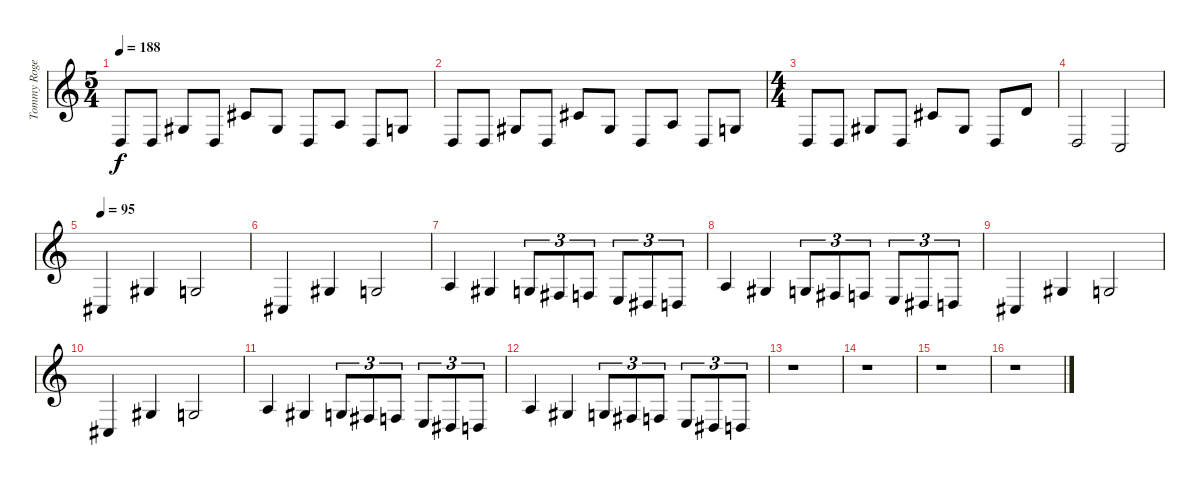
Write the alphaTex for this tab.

\track ("Tommy Rogers" "Tommy Roge") {instrument lead1square}
\staff {score}
\tuning (E4 B3 G3 D3 A2 E2 B1) {hide}
\ts (5 4)
\tempo 188
\clef g2
\ks c
3.7.8{ot 8vb dy f} 3.7.8{ot 8vb} 4.6.8{ot 8vb} 3.7.8{ot 8vb} 4.5.8{ot 8vb} 4.6.8{ot 8vb} 3.7.8{ot 8vb} 5.6.8{ot 8vb} 3.7.8{ot 8vb} 3.6.8{ot 8vb} |
3.7.8{ot 8vb} 3.7.8{ot 8vb} 4.6.8{ot 8vb} 3.7.8{ot 8vb} 4.5.8{ot 8vb} 4.6.8{ot 8vb} 3.7.8{ot 8vb} 5.6.8{ot 8vb} 3.7.8{ot 8vb} 3.6.8{ot 8vb} |
\ts (4 4)
3.7.8{ot 8vb} 3.7.8{ot 8vb} 4.6.8{ot 8vb} 3.7.8{ot 8vb} 4.5.8{ot 8vb} 4.6.8{ot 8vb} 3.7.8{ot 8vb} 5.5.8{ot 8vb} |
3.7.2{ot 8vb} 1.7.2{ot 8vb} |
\tempo 95
2.7.4{ot 8vb} 4.6.4{ot 8vb} 3.6.2{ot 8vb} |
2.7.4{ot 8vb} 4.6.4{ot 8vb} 3.6.2{ot 8vb} |
5.6.4{ot 8vb} 4.6.4{ot 8vb} 3.6.8{tu (3 2) ot 8vb} 2.6.8{tu (3 2) ot 8vb} 1.6.8{tu (3 2) ot 8vb} 0.6.8{tu (3 2) ot 8vb} 4.7.8{tu (3 2) ot 8vb} 3.7.8{tu (3 2) ot 8vb} |
5.6.4{ot 8vb} 4.6.4{ot 8vb} 3.6.8{tu (3 2) ot 8vb} 2.6.8{tu (3 2) ot 8vb} 1.6.8{tu (3 2) ot 8vb} 0.6.8{tu (3 2) ot 8vb} 4.7.8{tu (3 2) ot 8vb} 3.7.8{tu (3 2) ot 8vb} |
2.7.4{ot 8vb} 4.6.4{ot 8vb} 3.6.2{ot 8vb} |
2.7.4{ot 8vb} 4.6.4{ot 8vb} 3.6.2{ot 8vb} |
5.6.4{ot 8vb} 4.6.4{ot 8vb} 3.6.8{tu (3 2) ot 8vb} 2.6.8{tu (3 2) ot 8vb} 1.6.8{tu (3 2) ot 8vb} 0.6.8{tu (3 2) ot 8vb} 4.7.8{tu (3 2) ot 8vb} 3.7.8{tu (3 2) ot 8vb} |
5.6.4{ot 8vb} 4.6.4{ot 8vb} 3.6.8{tu (3 2) ot 8vb} 2.6.8{tu (3 2) ot 8vb} 1.6.8{tu (3 2) ot 8vb} 0.6.8{tu (3 2) ot 8vb} 4.7.8{tu (3 2) ot 8vb} 3.7.8{tu (3 2) ot 8vb} |
r.1 |
r.1 |
r.1 |
r.1
